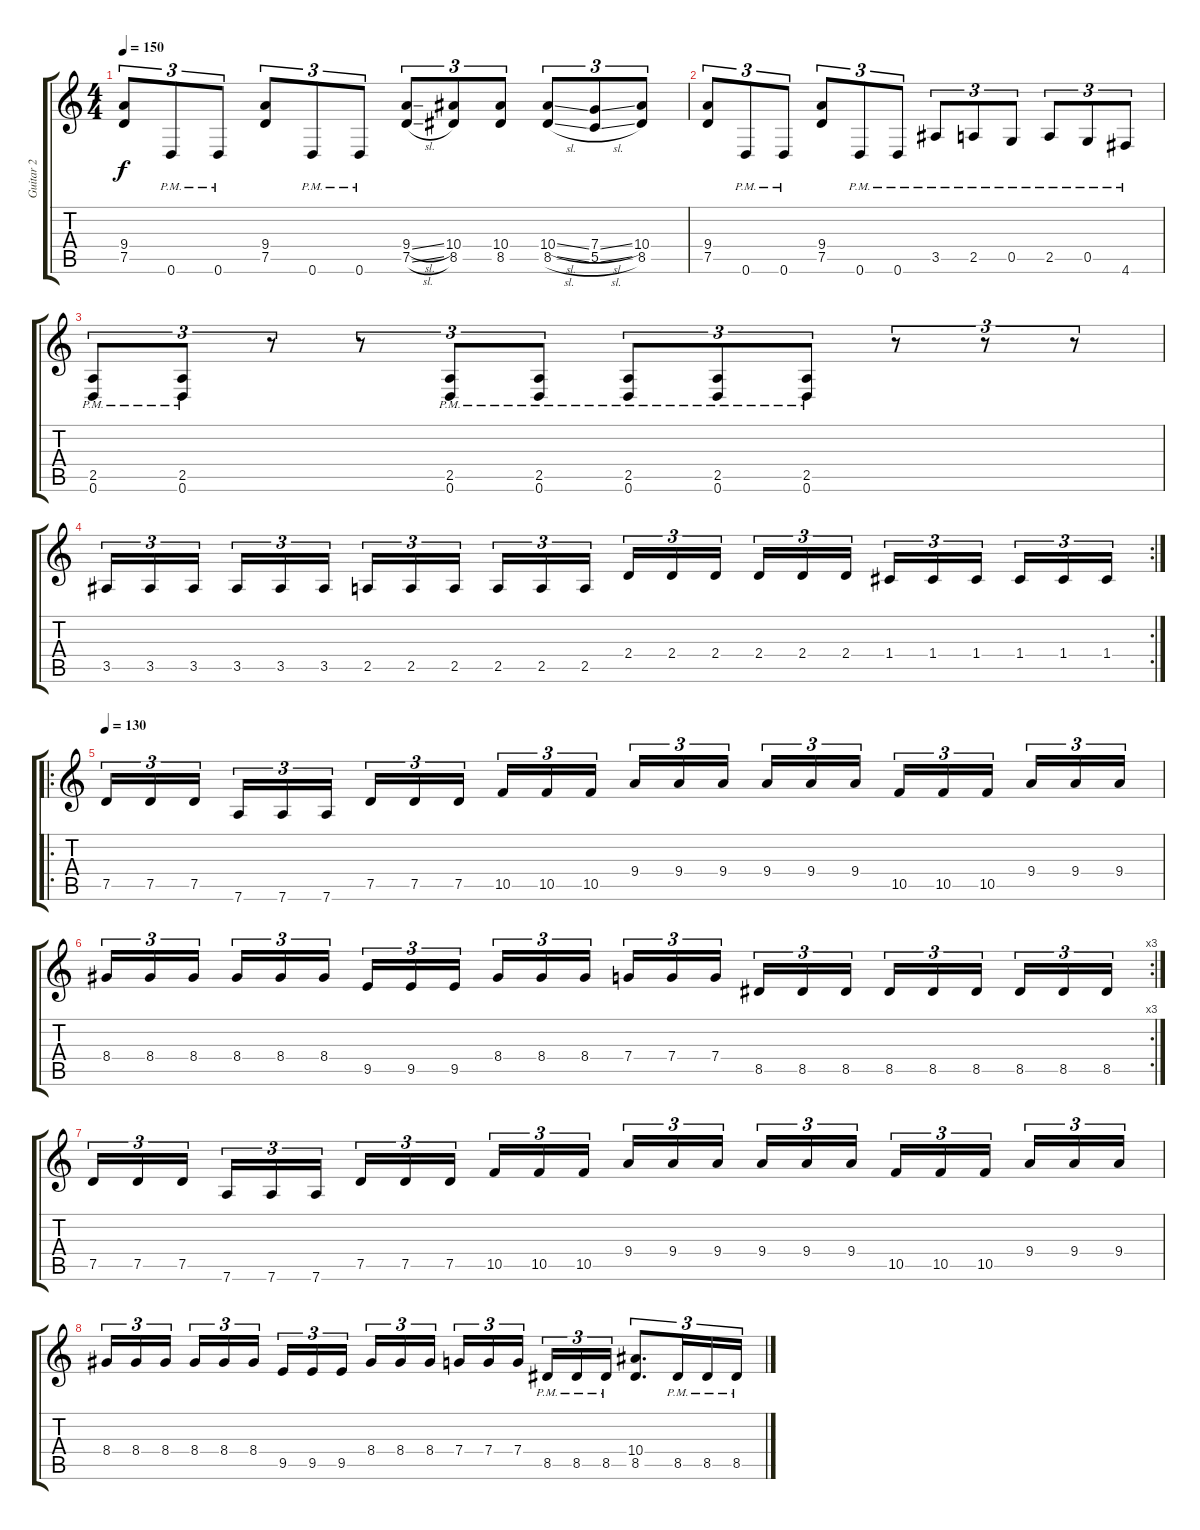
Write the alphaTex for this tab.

\track ("Guitar 2" "Guitar 2") {instrument distortionguitar}
\staff {score tabs}
\tuning (D4 A3 F3 C3 G2 D2) {hide}
\ts (4 4)
\tempo 150
\clef g2
\ks c
(9.4 7.5).8{tu (3 2) dy f} 0.6{pm}.8{tu (3 2)} 0.6{pm}.8{tu (3 2)} (9.4 7.5).8{tu (3 2)} 0.6{pm}.8{tu (3 2)} 0.6{pm}.8{tu (3 2)} (9.4{sl} 7.5{sl}).8{tu (3 2)} (10.4 8.5).8{tu (3 2)} (10.4 8.5).8{tu (3 2)} (10.4{sl} 8.5{sl}).8{tu (3 2)} (7.4{sl} 5.5{sl}).8{tu (3 2)} (10.4 8.5).8{tu (3 2)} |
(9.4 7.5).8{tu (3 2)} 0.6{pm}.8{tu (3 2)} 0.6{pm}.8{tu (3 2)} (9.4 7.5).8{tu (3 2)} 0.6{pm}.8{tu (3 2)} 0.6{pm}.8{tu (3 2)} 3.5{pm}.8{tu (3 2)} 2.5{pm}.8{tu (3 2)} 0.5{pm}.8{tu (3 2)} 2.5{pm}.8{tu (3 2)} 0.5{pm}.8{tu (3 2)} 4.6{pm}.8{tu (3 2)} |
(2.5{pm} 0.6{pm}).8{tu (3 2)} (2.5{pm} 0.6{pm}).8{tu (3 2)} r.8{tu (3 2)} r.8{tu (3 2)} (2.5{pm} 0.6{pm}).8{tu (3 2)} (2.5{pm} 0.6{pm}).8{tu (3 2)} (2.5{pm} 0.6{pm}).8{tu (3 2)} (2.5{pm} 0.6{pm}).8{tu (3 2)} (2.5{pm} 0.6{pm}).8{tu (3 2)} r.8{tu (3 2)} r.8{tu (3 2)} r.8{tu (3 2)} |
\rc 2
3.5.16{tu (3 2)} 3.5.16{tu (3 2)} 3.5.16{tu (3 2) beam splitsecondary} 3.5.16{tu (3 2)} 3.5.16{tu (3 2)} 3.5.16{tu (3 2)} 2.5.16{tu (3 2)} 2.5.16{tu (3 2)} 2.5.16{tu (3 2) beam splitsecondary} 2.5.16{tu (3 2)} 2.5.16{tu (3 2)} 2.5.16{tu (3 2)} 2.4.16{tu (3 2)} 2.4.16{tu (3 2)} 2.4.16{tu (3 2) beam splitsecondary} 2.4.16{tu (3 2)} 2.4.16{tu (3 2)} 2.4.16{tu (3 2)} 1.4.16{tu (3 2)} 1.4.16{tu (3 2)} 1.4.16{tu (3 2) beam splitsecondary} 1.4.16{tu (3 2)} 1.4.16{tu (3 2)} 1.4.16{tu (3 2)} |
\ro
\tempo 130
7.5.16{tu (3 2)} 7.5.16{tu (3 2)} 7.5.16{tu (3 2) beam splitsecondary} 7.6.16{tu (3 2)} 7.6.16{tu (3 2)} 7.6.16{tu (3 2)} 7.5.16{tu (3 2)} 7.5.16{tu (3 2)} 7.5.16{tu (3 2) beam splitsecondary} 10.5.16{tu (3 2)} 10.5.16{tu (3 2)} 10.5.16{tu (3 2)} 9.4.16{tu (3 2)} 9.4.16{tu (3 2)} 9.4.16{tu (3 2) beam splitsecondary} 9.4.16{tu (3 2)} 9.4.16{tu (3 2)} 9.4.16{tu (3 2)} 10.5.16{tu (3 2)} 10.5.16{tu (3 2)} 10.5.16{tu (3 2) beam splitsecondary} 9.4.16{tu (3 2)} 9.4.16{tu (3 2)} 9.4.16{tu (3 2)} |
\rc 3
8.4.16{tu (3 2)} 8.4.16{tu (3 2)} 8.4.16{tu (3 2) beam splitsecondary} 8.4.16{tu (3 2)} 8.4.16{tu (3 2)} 8.4.16{tu (3 2)} 9.5.16{tu (3 2)} 9.5.16{tu (3 2)} 9.5.16{tu (3 2) beam splitsecondary} 8.4.16{tu (3 2)} 8.4.16{tu (3 2)} 8.4.16{tu (3 2)} 7.4.16{tu (3 2)} 7.4.16{tu (3 2)} 7.4.16{tu (3 2) beam splitsecondary} 8.5.16{tu (3 2)} 8.5.16{tu (3 2)} 8.5.16{tu (3 2)} 8.5.16{tu (3 2)} 8.5.16{tu (3 2)} 8.5.16{tu (3 2) beam splitsecondary} 8.5.16{tu (3 2)} 8.5.16{tu (3 2)} 8.5.16{tu (3 2)} |
7.5.16{tu (3 2)} 7.5.16{tu (3 2)} 7.5.16{tu (3 2) beam splitsecondary} 7.6.16{tu (3 2)} 7.6.16{tu (3 2)} 7.6.16{tu (3 2)} 7.5.16{tu (3 2)} 7.5.16{tu (3 2)} 7.5.16{tu (3 2) beam splitsecondary} 10.5.16{tu (3 2)} 10.5.16{tu (3 2)} 10.5.16{tu (3 2)} 9.4.16{tu (3 2)} 9.4.16{tu (3 2)} 9.4.16{tu (3 2) beam splitsecondary} 9.4.16{tu (3 2)} 9.4.16{tu (3 2)} 9.4.16{tu (3 2)} 10.5.16{tu (3 2)} 10.5.16{tu (3 2)} 10.5.16{tu (3 2) beam splitsecondary} 9.4.16{tu (3 2)} 9.4.16{tu (3 2)} 9.4.16{tu (3 2)} |
8.4.16{tu (3 2)} 8.4.16{tu (3 2)} 8.4.16{tu (3 2) beam splitsecondary} 8.4.16{tu (3 2)} 8.4.16{tu (3 2)} 8.4.16{tu (3 2)} 9.5.16{tu (3 2)} 9.5.16{tu (3 2)} 9.5.16{tu (3 2) beam splitsecondary} 8.4.16{tu (3 2)} 8.4.16{tu (3 2)} 8.4.16{tu (3 2)} 7.4.16{tu (3 2)} 7.4.16{tu (3 2)} 7.4.16{tu (3 2) beam splitsecondary} 8.5{pm}.16{tu (3 2)} 8.5{pm}.16{tu (3 2)} 8.5{pm}.16{tu (3 2)} (10.4 8.5).8{d tu (3 2)} 8.5{pm}.16{tu (3 2)} 8.5{pm}.16{tu (3 2)} 8.5{pm}.16{tu (3 2)}
